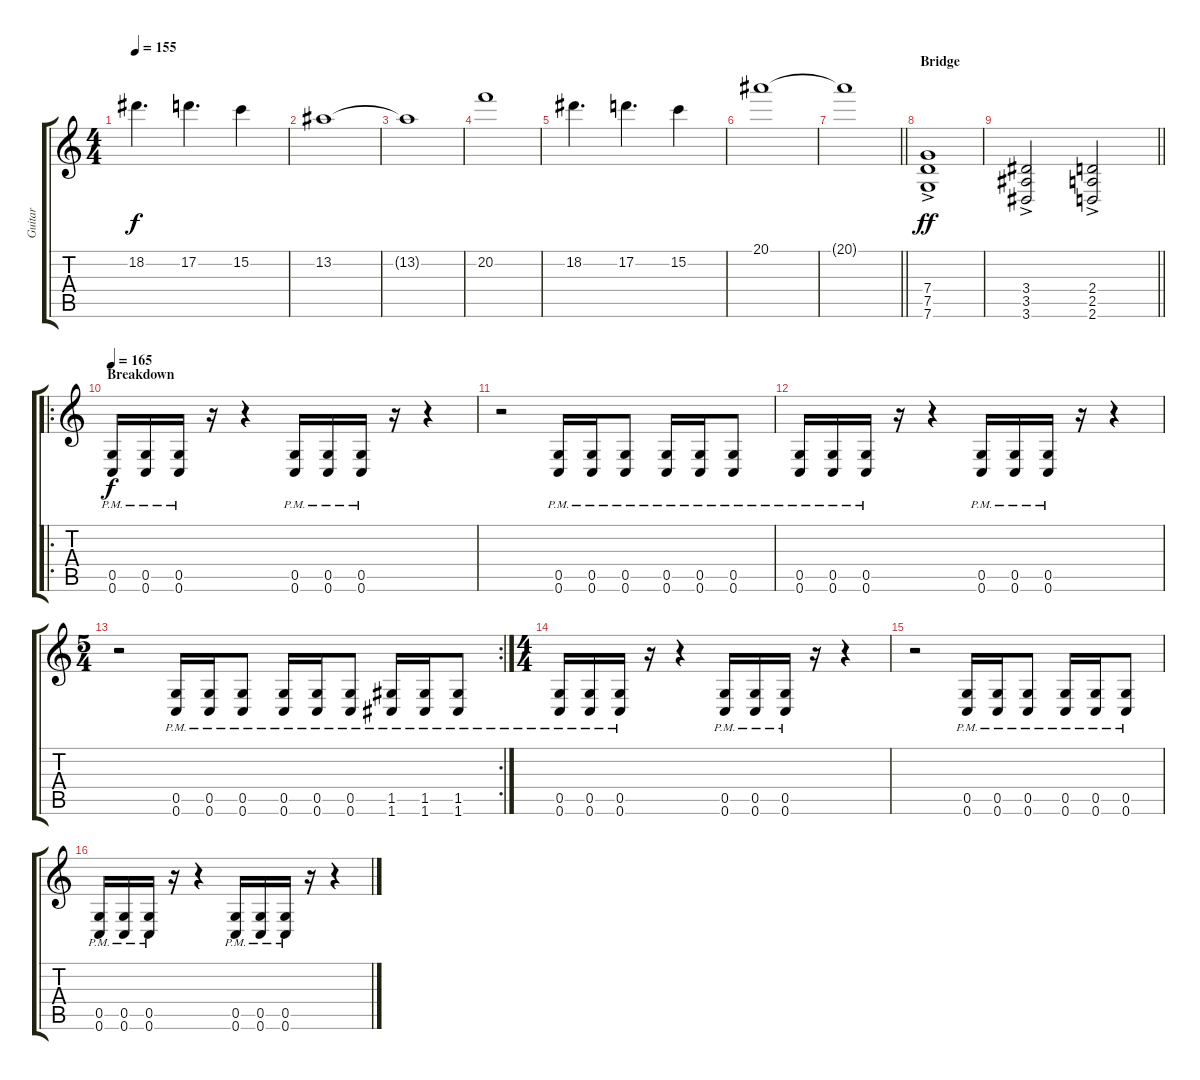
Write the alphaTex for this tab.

\track ("Guitar" "Guitar") {instrument distortionguitar}
\staff {score tabs}
\tuning (D4 A3 F3 C3 G2 C2) {hide}
\ts (4 4)
\tempo 155
\clef g2
\ks c
18.2.4{d dy f} 17.2.4{d} 15.2.4 |
13.2.1 |
13.2{t}.1 |
20.2.1 |
18.2.4{d} 17.2.4{d} 15.2.4 |
20.1.1 |
\barLineRight lightlight
20.1{t}.1 |
\section ("" "Bridge")
(7.4{ac} 7.5{ac} 7.6{ac}).1{dy ff volume 13} |
\barLineRight lightlight
(3.4{ac} 3.5{ac} 3.6{ac}).2 (2.4{ac} 2.5{ac} 2.6{ac}).2 |
\ro
\section ("" "Breakdown")
\tempo 165
(0.5{pm} 0.6{pm}).16{dy f} (0.5{pm} 0.6{pm}).16 (0.5{pm} 0.6{pm}).16 r.16 r.4 (0.5{pm} 0.6{pm}).16 (0.5{pm} 0.6{pm}).16 (0.5{pm} 0.6{pm}).16 r.16 r.4 |
r.2 (0.5{pm} 0.6{pm}).16 (0.5{pm} 0.6{pm}).16 (0.5{pm} 0.6{pm}).8 (0.5{pm} 0.6{pm}).16 (0.5{pm} 0.6{pm}).16 (0.5{pm} 0.6{pm}).8 |
(0.5{pm} 0.6{pm}).16 (0.5{pm} 0.6{pm}).16 (0.5{pm} 0.6{pm}).16 r.16 r.4 (0.5{pm} 0.6{pm}).16 (0.5{pm} 0.6{pm}).16 (0.5{pm} 0.6{pm}).16 r.16 r.4 |
\rc 2
\ts (5 4)
r.2 (0.5{pm} 0.6{pm}).16 (0.5{pm} 0.6{pm}).16 (0.5{pm} 0.6{pm}).8 (0.5{pm} 0.6{pm}).16 (0.5{pm} 0.6{pm}).16 (0.5{pm} 0.6{pm}).8 (1.5{pm} 1.6{pm}).16 (1.5{pm} 1.6{pm}).16 (1.5{pm} 1.6{pm}).8 |
\ts (4 4)
(0.5{pm} 0.6{pm}).16 (0.5{pm} 0.6{pm}).16 (0.5{pm} 0.6{pm}).16 r.16 r.4 (0.5{pm} 0.6{pm}).16 (0.5{pm} 0.6{pm}).16 (0.5{pm} 0.6{pm}).16 r.16 r.4 |
r.2 (0.5{pm} 0.6{pm}).16 (0.5{pm} 0.6{pm}).16 (0.5{pm} 0.6{pm}).8 (0.5{pm} 0.6{pm}).16 (0.5{pm} 0.6{pm}).16 (0.5{pm} 0.6{pm}).8 |
(0.5{pm} 0.6{pm}).16 (0.5{pm} 0.6{pm}).16 (0.5{pm} 0.6{pm}).16 r.16 r.4 (0.5{pm} 0.6{pm}).16 (0.5{pm} 0.6{pm}).16 (0.5{pm} 0.6{pm}).16 r.16 r.4
